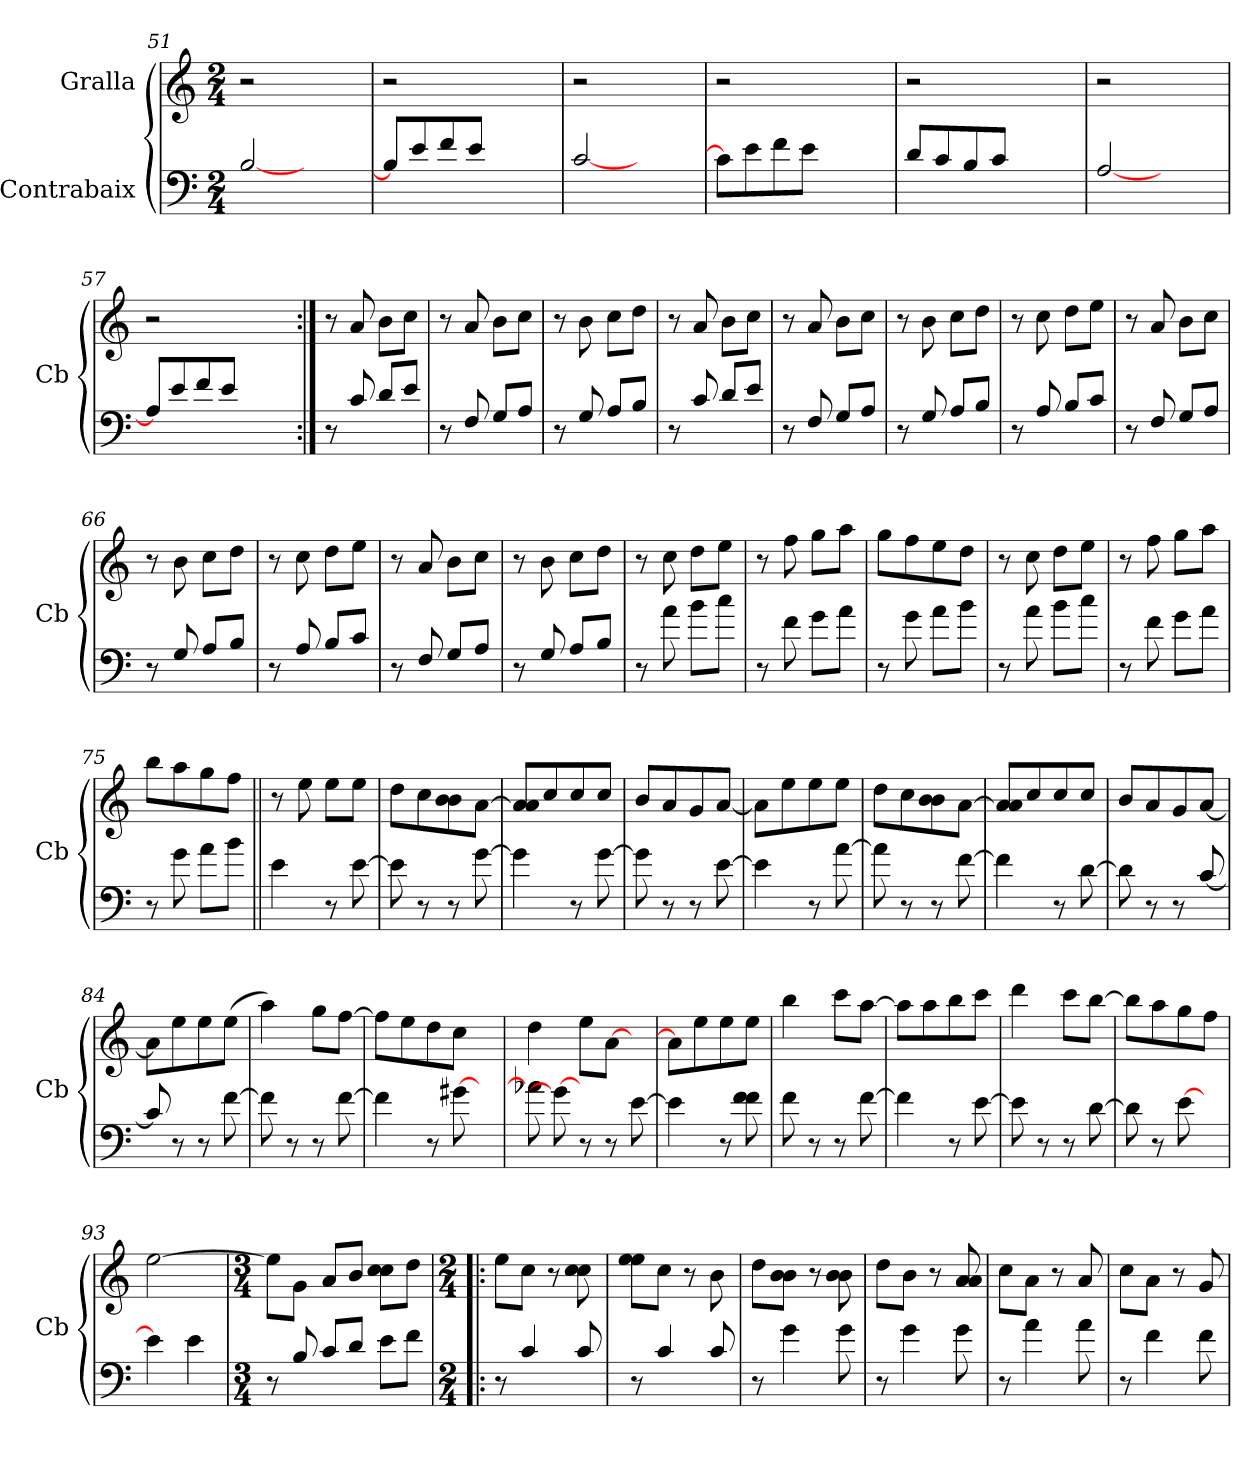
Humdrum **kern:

**kern	**kern
*part2	*part1
*staff2	*staff1
*I"Contrabaix	*I"Gralla
*I'Cb	*
*clefF4	*clefG2
*ITrd7c12	*
*k[]	*k[]
*M2/4	*M2/4
=51	=51
[2BB/	2r
2ryy	2ryy
=52	=52
8BB/L]	2r
8E/	.
8F/	.
8E/J	.
2ryy	2ryy
=53	=53
[2C/	2r
2ryy	2ryy
=54	=54
8C\L]	2r
8E\	.
8F\	.
8E\J	.
2ryy	2ryy
=55	=55
8D/L	2r
8C/	.
8BB/	.
8C/J	.
2ryy	2ryy
!!LO:LB:g=z
=56	=56
[2AA/	2r
2ryy	2ryy
=57	=57
8AA/L]	2r
8E/	.
8F/	.
8E/J	.
2ryy	2ryy
=58:|!	=58:|!
8r	8r
8C/	8a/
8D/L	8b\L
8E/J	8cc\J
=59	=59
8r	8r
8FF/	8a/
8GG/L	8b\L
8AA/J	8cc\J
=60	=60
8r	8r
8GG/	8b\
8AA/L	8cc\L
8BB/J	8dd\J
=61	=61
8r	8r
8C/	8a/
8D/L	8b\L
8E/J	8cc\J
=62	=62
8r	8r
8FF/	8a/
8GG/L	8b\L
8AA/J	8cc\J
=63	=63
8r	8r
8GG/	8b\
8AA/L	8cc\L
8BB/J	8dd\J
=64	=64
8r	8r
8AA/	8cc\
8BB/L	8dd\L
8C/J	8ee\J
=65	=65
8r	8r
8FF/	8a/
8GG/L	8b\L
8AA/J	8cc\J
!!LO:PB:g=z
=66	=66
8r	8r
8GG/	8b\
8AA/L	8cc\L
8BB/J	8dd\J
=67	=67
8r	8r
8AA/	8cc\
8BB/L	8dd\L
8C/J	8ee\J
=68	=68
8r	8r
8FF/	8a/
8GG/L	8b\L
8AA/J	8cc\J
=69	=69
8r	8r
8GG/	8b\
8AA/L	8cc\L
8BB/J	8dd\J
=70	=70
8r	8r
8A\	8cc\
8B\L	8dd\L
8c\J	8ee\J
=71	=71
8r	8r
8F\	8ff\
8G\L	8gg\L
8A\J	8aa\J
=72	=72
8r	8gg\L
8G\	8ff\
8A\L	8ee\
8B\J	8dd\J
=73	=73
8r	8r
8A\	8cc\
8B\L	8dd\L
8c\J	8ee\J
=74	=74
8r	8r
8F\	8ff\
8G\L	8gg\L
8A\J	8aa\J
=75	=75
8r	8bb\L
8G\	8aa\
8A\L	8gg\
8B\J	8ff\J
!!LO:LB:g=z
=76||	=76||
4E\	8r
.	8ee\
8r	8ee\L
[8E\	8ee\J
=77	=77
8E\]	8dd\L
8r	8cc\
8r	8b\ 8b\
[8G\	[8a\J
=78	=78
4G\]	8a/] 8a/L
.	8cc/
8r	8cc/
[8G\	8cc/J
=79	=79
8G\]	8b/L
8r	8a/
8r	8g/
[8E\	[8a/J
=80	=80
4E\]	8a\L]
.	8ee\
8r	8ee\
[8A\	8ee\J
=81	=81
8A\]	8dd\L
8r	8cc\
8r	8b\ 8b\
[8F\	[8a\J
=82	=82
4F\]	8a/] 8a/L
.	8cc/
8r	8cc/
[8D\	8cc/J
=83	=83
8D\]	8b/L
8r	8a/
8r	8g/
[8C/	[8a/J
=84	=84
8C/]	8a\L]
8r	8ee\
8r	8ee\
[8F\	(>8ee\J
=85	=85
8F\]	4aa\)
8r	.
8r	8gg\L
[8F\	[8ff\J
!!LO:LB:g=z
=86	=86
4F\]	8ff\L]
.	8ee\
8r	8dd\
[8G#X\	8cc\J
8ryy	8ryy
=87	=87
8A-X\]	4dd\
8G#\_	.
8r	8ee\L
8r	[8a\J
[8E\	8ryy
=88	=88
4E\]	8a\L]
.	8ee\
8r	8ee\
8F\ 8F\	8ee\J
=89	=89
8F\	4bb\
8r	.
8r	8ccc\L
[8F\	[8aa\J
=90	=90
4F\]	8aa\L]
.	8aa\
8r	8bb\
[8E\	8ccc\J
=91	=91
8E\]	4ddd\
8r	.
8r	8ccc\L
[8D\	[8bb\J
=92	=92
8D\]	8bb\L]
8r	8aa\
[8E\	8gg\
8ryy	8ff\J
=93	=93
4E\]	[2ee\
4E\	.
!!LO:LB:g=z
=94	=94
*M3/4	*M3/4
8r	8ee\L]
8BB/	8g\J
8C/L	8a/L
8D/J	8b/J
8E\L	8cc\ 8cc\L
8F\J	8dd\J
=95!|:	=95!|:
*M2/4	*M2/4
8r	8ee\L
4C/	8cc\J
.	8r
8C/	8cc\ 8cc\
=96	=96
8r	8ee\ 8ee\L
4C/	8cc\J
.	8r
8C/	8b\
=97	=97
8r	8dd\L
4G\	8b\ 8b\J
.	8r
8G\	8b\ 8b\
=98	=98
8r	8dd\L
4G\	8b\J
.	8r
8G\	8a/ 8a/
=99	=99
8r	8cc\L
4A\	8a\J
.	8r
8A\	8a/
=100	=100
8r	8cc\L
4F\	8a\J
.	8r
8F\	8g/
=	=
*-	*-
